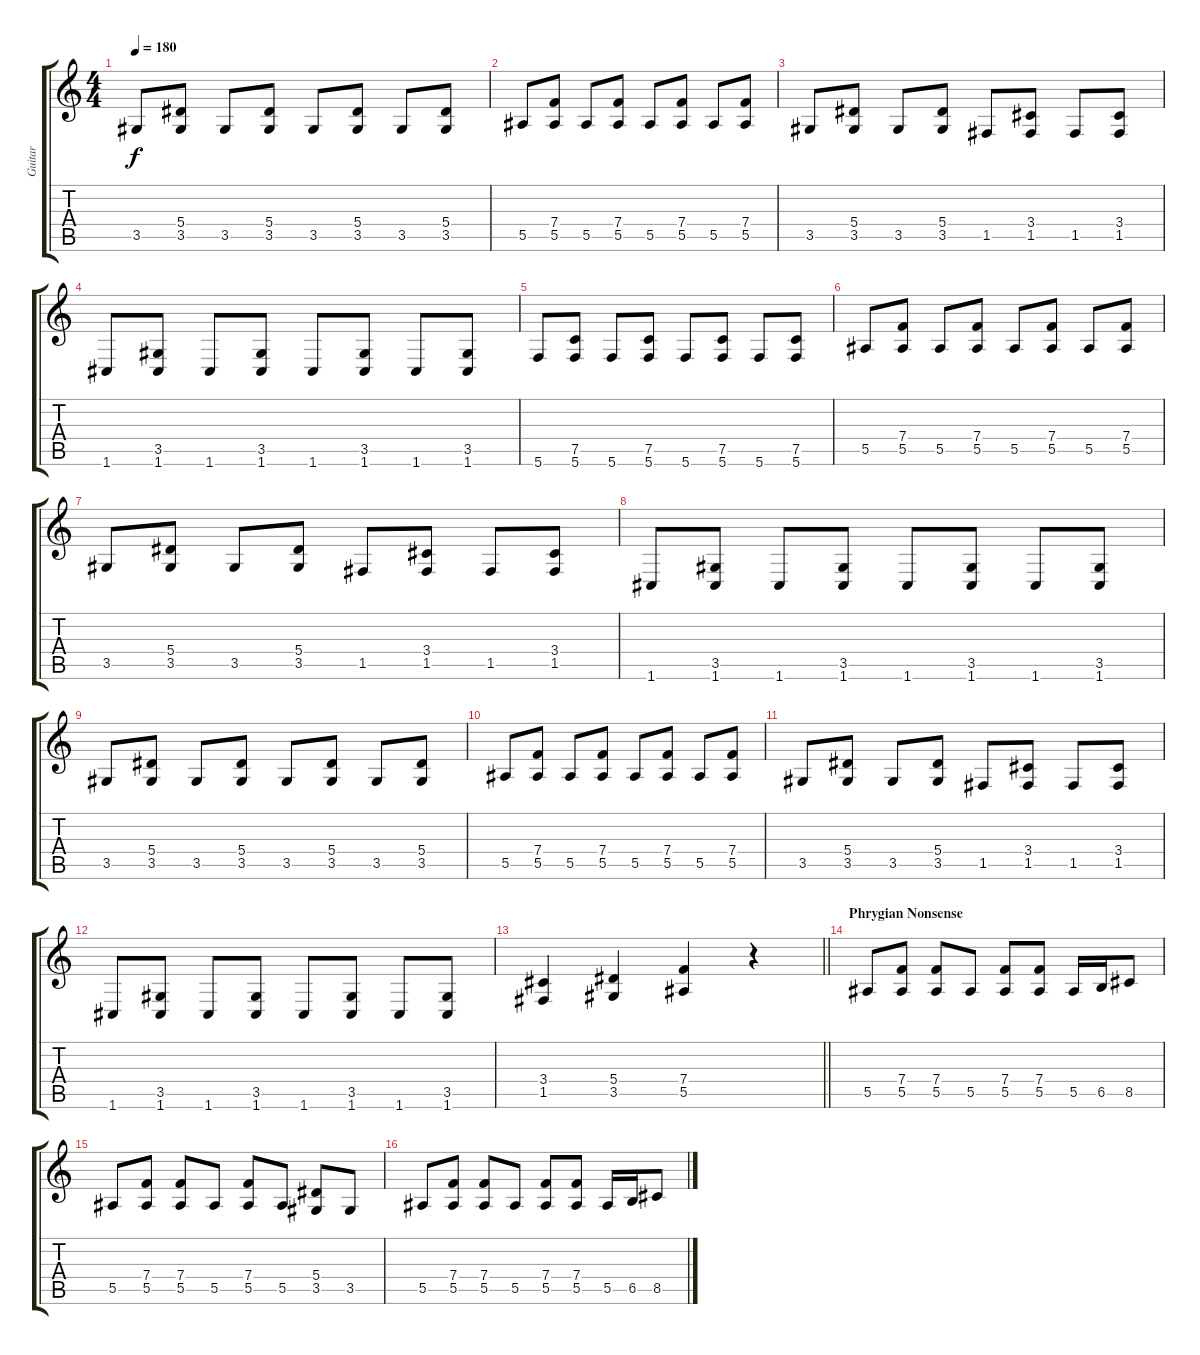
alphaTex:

\track ("Guitar" "Guitar") {instrument distortionguitar}
\staff {score tabs}
\tuning (C4 G3 Eb3 Bb2 F2 C2) {hide}
\ts (4 4)
\tempo 180
\clef g2
\ks c
3.5.8{dy f} (5.4 3.5).8 3.5.8 (5.4 3.5).8 3.5.8 (5.4 3.5).8 3.5.8 (5.4 3.5).8 |
5.5.8 (7.4 5.5).8 5.5.8 (7.4 5.5).8 5.5.8 (7.4 5.5).8 5.5.8 (7.4 5.5).8 |
3.5.8 (5.4 3.5).8 3.5.8 (5.4 3.5).8 1.5.8 (3.4 1.5).8 1.5.8 (3.4 1.5).8 |
1.6.8 (3.5 1.6).8 1.6.8 (3.5 1.6).8 1.6.8 (3.5 1.6).8 1.6.8 (3.5 1.6).8 |
5.6.8 (7.5 5.6).8 5.6.8 (7.5 5.6).8 5.6.8 (7.5 5.6).8 5.6.8 (7.5 5.6).8 |
5.5.8 (7.4 5.5).8 5.5.8 (7.4 5.5).8 5.5.8 (7.4 5.5).8 5.5.8 (7.4 5.5).8 |
3.5.8 (5.4 3.5).8 3.5.8 (5.4 3.5).8 1.5.8 (3.4 1.5).8 1.5.8 (3.4 1.5).8 |
1.6.8 (3.5 1.6).8 1.6.8 (3.5 1.6).8 1.6.8 (3.5 1.6).8 1.6.8 (3.5 1.6).8 |
3.5.8 (5.4 3.5).8 3.5.8 (5.4 3.5).8 3.5.8 (5.4 3.5).8 3.5.8 (5.4 3.5).8 |
5.5.8 (7.4 5.5).8 5.5.8 (7.4 5.5).8 5.5.8 (7.4 5.5).8 5.5.8 (7.4 5.5).8 |
3.5.8 (5.4 3.5).8 3.5.8 (5.4 3.5).8 1.5.8 (3.4 1.5).8 1.5.8 (3.4 1.5).8 |
1.6.8 (3.5 1.6).8 1.6.8 (3.5 1.6).8 1.6.8 (3.5 1.6).8 1.6.8 (3.5 1.6).8 |
\barLineRight lightlight
(3.4 1.5).4 (5.4 3.5).4 (7.4 5.5).4 r.4 |
\section ("" "Phrygian Nonsense")
5.5.8 (7.4 5.5).8 (7.4 5.5).8 5.5.8 (7.4 5.5).8 (7.4 5.5).8 5.5.16 6.5.16 8.5.8 |
5.5.8 (7.4 5.5).8 (7.4 5.5).8 5.5.8 (7.4 5.5).8 5.5.8 (5.4 3.5).8 3.5.8 |
5.5.8 (7.4 5.5).8 (7.4 5.5).8 5.5.8 (7.4 5.5).8 (7.4 5.5).8 5.5.16 6.5.16 8.5.8
